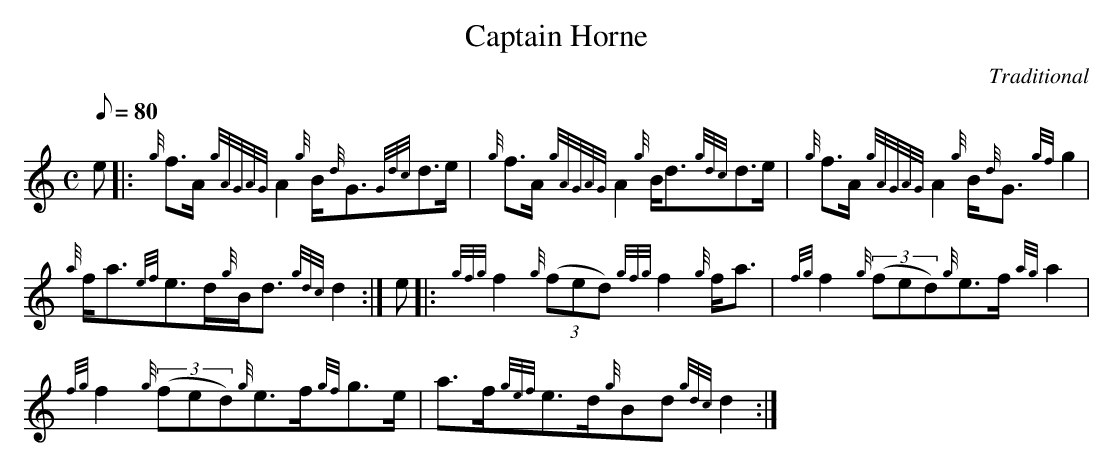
X:1
T:Captain Horne
M:C
L:1/8
Q:80
C:Traditional
K:HP
e |: \
{g}f3/2A/2{gAGAG}A2{g}B/2{d}G3/2{Gdc}d3/2e/2 | \
{g}f3/2A/2{gAGAG}A2{g}B/2d3/2{gdc}d3/2e/2 | \
{g}f3/2A/2{gAGAG}A2{g}B/2{d}G3/2{gf}g2 |
{a}f/2a3/2{ef}e3/2d/2{g}B/2d3/2{gdc}d2 :| \
e |: \
{gfg}f2{g}((3fed){gfg}f2{g}f/2a3/2 | \
{fg}f2{g}((3fed){g}e3/2f/2{ag}a2 |
{fg}f2{g}((3fed){g}e3/2f/2{gf}g3/2e/2 | \
a3/2f/2{gef}e3/2d/2{g}Bd{gdc}d2 :|
